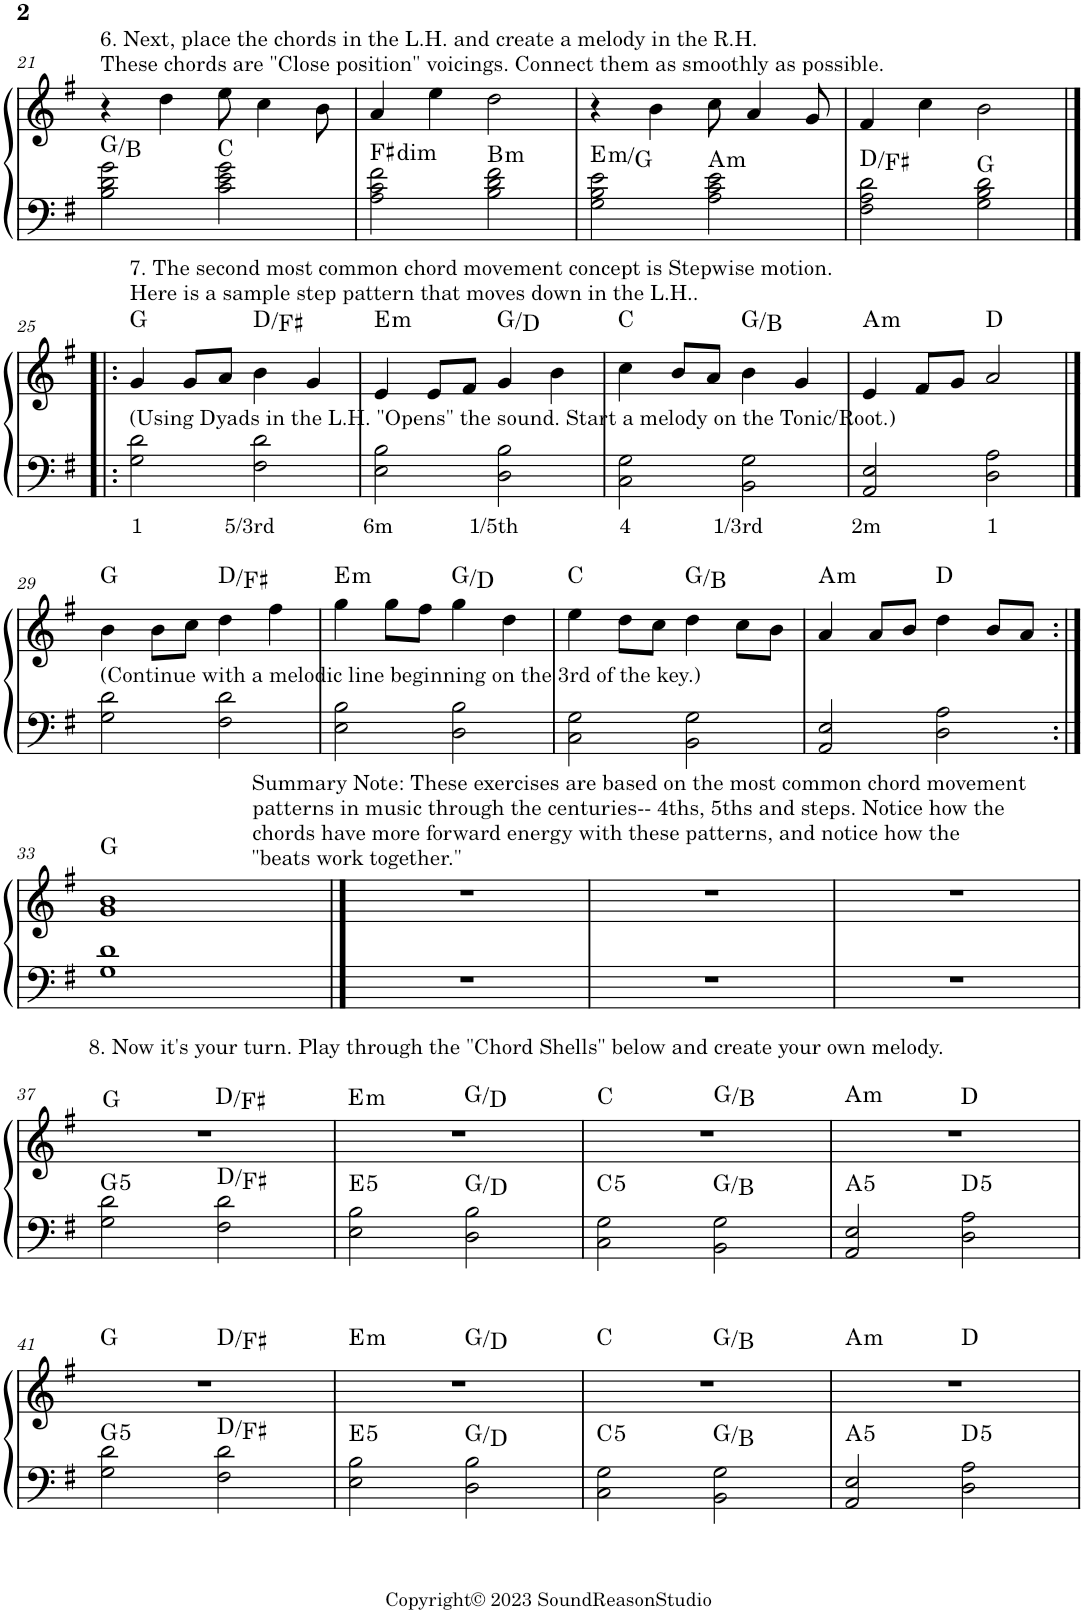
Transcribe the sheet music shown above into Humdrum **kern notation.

**kern	**text	**kern	**harte
*part1	*part1	*part1	*part1
*staff2	*staff2	*staff1	*
*I"Piano	*	*	*
*I'Pno.	*	*	*
!!LO:PB:g=z
*clefF4	*	*clefG2	*
*k[f#]	*	*k[f#]	*
*M4/4	*	*M4/4	*
=21	=21	=21	=21
!	!	!LO:TX:a:t=6. Next, place the chords in the L.H. and create a melody in the R.H.	!
!	!	!LO:TX:a:t=These chords are "Close position" voicings. Connect them as smoothly as possible.	!
2B\ 2d\ 2g\	.	4r	G:maj/3
.	.	4dd\	.
2c\ 2e\ 2g\	.	8ee\	C:maj
.	.	4cc\	.
.	.	8b\	.
=22	=22	=22	=22
!	!	!	!LO:H:kt=dim
2A\ 2c\ 2f#\	.	4a/	F#:dim
.	.	4ee\	.
!	!	!	!LO:H:kt=m
2B\ 2d\ 2f#\	.	2dd\	B:min
=23	=23	=23	=23
!	!	!	!LO:H:kt=m
2G\ 2B\ 2e\	.	4r	E:min/b3
.	.	4b\	.
!	!	!	!LO:H:kt=m
2A\ 2c\ 2e\	.	8cc\	A:min
.	.	4a/	.
.	.	8g/	.
=24	=24	=24	=24
2F#\ 2A\ 2d\	.	4f#/	D:maj/3
.	.	4cc\	.
2G\ 2B\ 2d\	.	2b\	G:maj
!!LO:LB:g=z
=25|!:	=25|!:	=25|!:	=25|!:
!	!	!LO:TX:a:t=7. The second most common chord movement concept is Stepwise motion.	!
!	!	!LO:TX:a:t=Here is a sample step pattern that moves down in the L.H..	!
!LO:TX:a:t=(Using Dyads in the L.H. "Opens" the sound. Start a melody on the Tonic/Root.)	!	!	!
!	!LO:LY:b	!	!
2G\ 2d\	1	4g/	G:maj
.	.	8g/L	.
.	.	8a/J	.
!	!LO:LY:b	!	!
2F#\ 2d\	5/3rd	4b\	D:maj/3
.	.	4g/	.
=26	=26	=26	=26
!	!LO:LY:b	!	!LO:H:kt=m
2E\ 2B\	6m	4e/	E:min
.	.	8e/L	.
.	.	8f#/J	.
!	!LO:LY:b	!	!
2D\ 2B\	1/5th	4g/	G:maj/5
.	.	4b\	.
=27	=27	=27	=27
!	!LO:LY:b	!	!
2C\ 2G\	4	4cc\	C:maj
.	.	8b/L	.
.	.	8a/J	.
!	!LO:LY:b	!	!
2BB\ 2G\	1/3rd	4b\	G:maj/3
.	.	4g/	.
=28	=28	=28	=28
!	!LO:LY:b	!	!LO:H:kt=m
2AA/ 2E/	2m	4e/	A:min
.	.	8f#/L	.
.	.	8g/J	.
!	!LO:LY:b	!	!
2D\ 2A\	1	2a/	D:maj
!!LO:LB:g=z
==29	==29	==29	==29
!LO:TX:a:t=(Continue with a melodic line beginning on the 3rd of the key.)	!	!	!
2G\ 2d\	.	4b\	G:maj
.	.	8b\L	.
.	.	8cc\J	.
2F#\ 2d\	.	4dd\	D:maj/3
.	.	4ff#\	.
=30	=30	=30	=30
!	!	!	!LO:H:kt=m
2E\ 2B\	.	4gg\	E:min
.	.	8gg\L	.
.	.	8ff#\J	.
2D\ 2B\	.	4gg\	G:maj/5
.	.	4dd\	.
=31	=31	=31	=31
2C\ 2G\	.	4ee\	C:maj
.	.	8dd\L	.
.	.	8cc\J	.
2BB\ 2G\	.	4dd\	G:maj/3
.	.	8cc\L	.
.	.	8b\J	.
=32	=32	=32	=32
!	!	!	!LO:H:kt=m
2AA/ 2E/	.	4a/	A:min
.	.	8a/L	.
.	.	8b/J	.
2D\ 2A\	.	4dd\	D:maj
.	.	8b/L	.
.	.	8a/J	.
!!LO:LB:g=z
=33:|!	=33:|!	=33:|!	=33:|!
1G 1d	.	1g 1b	G:maj
==34	==34	==34	==34
!	!	!LO:TX:a:t=Summary Note&colon; These exercises are based on the most common chord movement	!
!	!	!LO:TX:a:t=patterns in music through the centuries-- 4ths, 5ths and steps. Notice how the	!
!	!	!LO:TX:a:t=chords have more forward energy with these patterns, and notice how the	!
!	!	!LO:TX:a:t="beats work together."	!
1r	.	1r	.
=35	=35	=35	=35
1r	.	1r	.
=36	=36	=36	=36
1r	.	1r	.
!!LO:LB:g=z
=37	=37	=37	=37
!	!	!LO:TX:a:t=8. Now it's your turn. Play through the "Chord Shells" below and create your own melody.	!LO:H:n=2:kt=5
*	*	*^	*
2G\ 2d\	.	1r	2ryy	G:maj G:(1,5)
2F#\ 2d\	.	.	2ryy	D:maj/3 D:maj/3
=38	=38	=38	=38	=38
!	!	!	!	!LO:H:n=1:kt=m
!	!	!	!	!LO:H:n=2:kt=5
2E\ 2B\	.	1r	2ryy	E:min E:(1,5)
2D\ 2B\	.	.	2ryy	G:maj/5 G:maj/5
=39	=39	=39	=39	=39
!	!	!	!	!LO:H:n=2:kt=5
2C\ 2G\	.	1r	2ryy	C:maj C:(1,5)
2BB\ 2G\	.	.	2ryy	G:maj/3 G:maj/3
=40	=40	=40	=40	=40
!	!	!	!	!LO:H:n=1:kt=m
!	!	!	!	!LO:H:n=2:kt=5
2AA/ 2E/	.	1r	2ryy	A:min A:(1,5)
!	!	!	!	!LO:H:n=2:kt=5
2D\ 2A\	.	.	2ryy	D:maj D:(1,5)
!!LO:LB:g=z	!!
=41	=41	=41	=41	=41
!	!	!	!	!LO:H:n=2:kt=5
2G\ 2d\	.	1r	2ryy	G:maj G:(1,5)
2F#\ 2d\	.	.	2ryy	D:maj/3 D:maj/3
=42	=42	=42	=42	=42
!	!	!	!	!LO:H:n=1:kt=m
!	!	!	!	!LO:H:n=2:kt=5
2E\ 2B\	.	1r	2ryy	E:min E:(1,5)
2D\ 2B\	.	.	2ryy	G:maj/5 G:maj/5
=43	=43	=43	=43	=43
!	!	!	!	!LO:H:n=2:kt=5
2C\ 2G\	.	1r	2ryy	C:maj C:(1,5)
2BB\ 2G\	.	.	2ryy	G:maj/3 G:maj/3
=44	=44	=44	=44	=44
!	!	!	!	!LO:H:n=1:kt=m
!	!	!	!	!LO:H:n=2:kt=5
2AA/ 2E/	.	1r	2ryy	A:min A:(1,5)
!	!	!	!	!LO:H:n=2:kt=5
2D\ 2A\	.	.	2ryy	D:maj D:(1,5)
*	*	*v	*v	*
=	=	=	=
*-	*-	*-	*-
